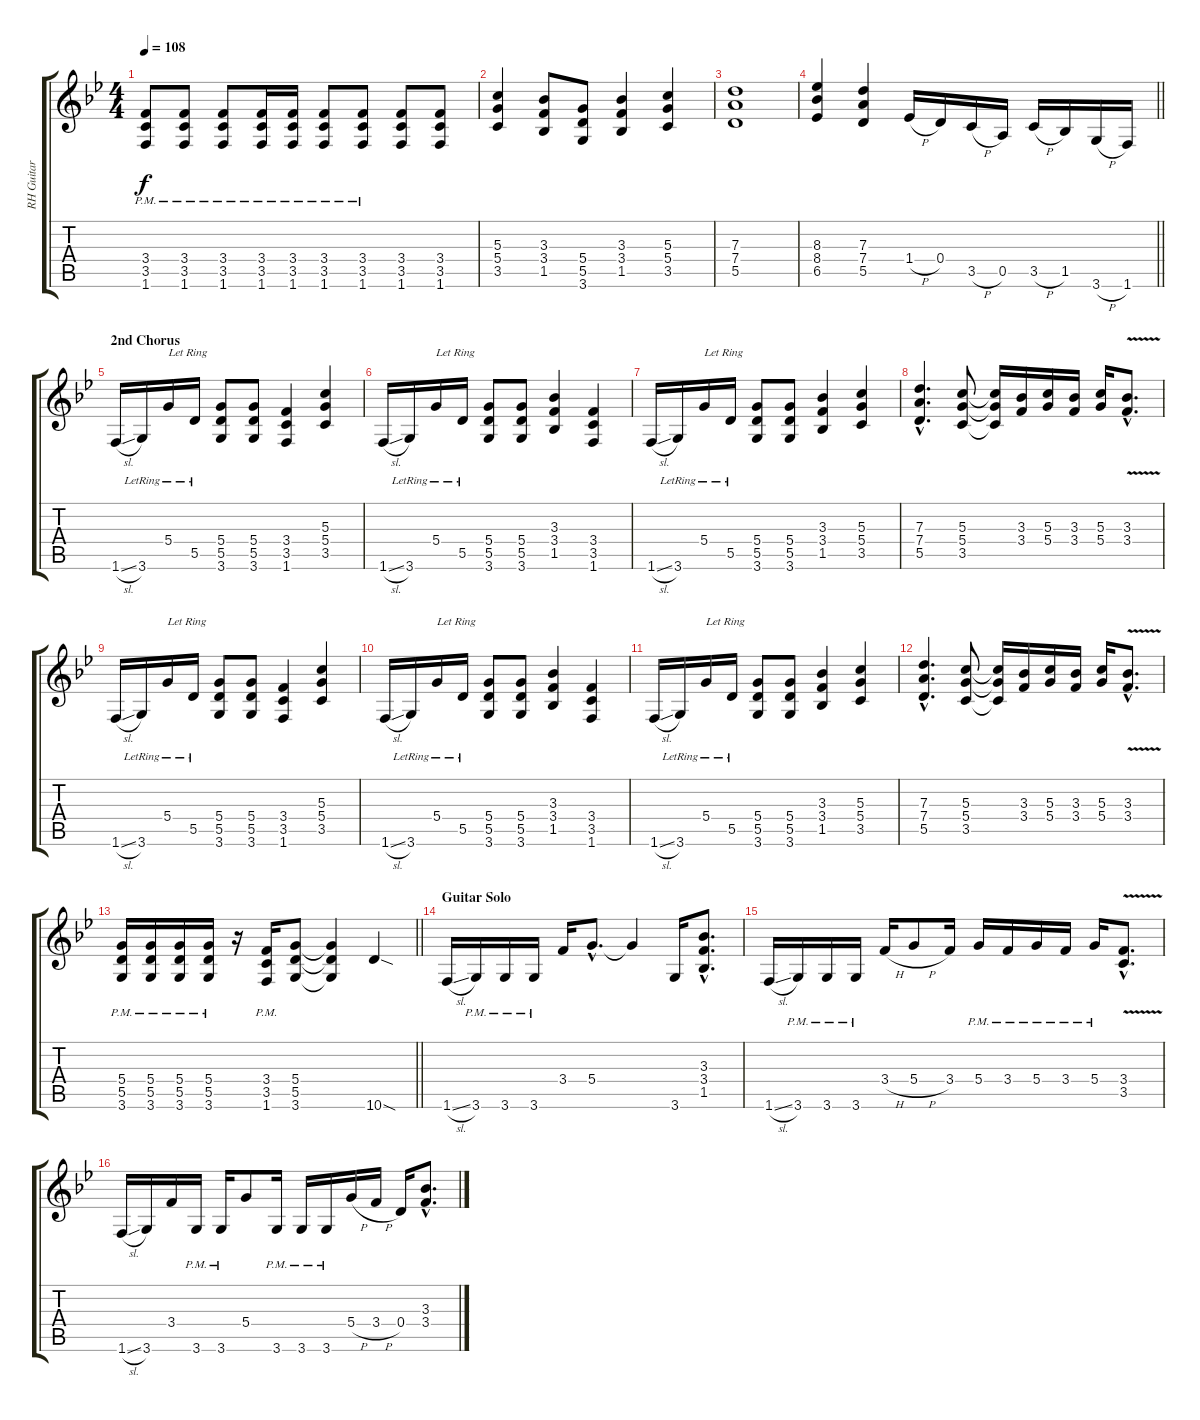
\track ("RH Guitar" "RH Guitar") {instrument distortionguitar}
\staff {score tabs}
\tuning (E4 B3 G3 D3 A2 E2) {hide}
\ts (4 4)
\tempo 108
\clef g2
\ks gminor
(3.4{pm} 3.5{pm} 1.6{pm}).8{dy f} (3.4{pm} 3.5{pm} 1.6{pm}).8 (3.4{pm} 3.5{pm} 1.6{pm}).8 (3.4{pm} 3.5{pm} 1.6{pm}).16 (3.4{pm} 3.5{pm} 1.6{pm}).16 (3.4{pm} 3.5{pm} 1.6{pm}).8 (3.4{pm} 3.5{pm} 1.6{pm}).8 (3.4 3.5 1.6).8 (3.4 3.5 1.6).8 |
(5.3 5.4 3.5).4 (3.3 3.4 1.5).8 (5.4 5.5 3.6).8 (3.3 3.4 1.5).4 (5.3 5.4 3.5).4 |
(7.3 7.4 5.5).1 |
\barLineRight lightlight
(8.3 8.4 6.5).4 (7.3 7.4 5.5).4 1.4{h}.16 0.4.16 3.5{h}.16 0.5.16 3.5{h}.16 1.5.16 3.6{h}.16 1.6.16 |
\section ("" "2nd Chorus")
1.6{sl}.16 3.6{lr}.16 5.4{lr}.16{txt "Let Ring"} 5.5{lr}.16 (5.4 5.5 3.6).8 (5.4 5.5 3.6).8 (3.4 3.5 1.6).4 (5.3 5.4 3.5).4 |
1.6{sl}.16 3.6{lr}.16 5.4{lr}.16{txt "Let Ring"} 5.5{lr}.16 (5.4 5.5 3.6).8 (5.4 5.5 3.6).8 (3.3 3.4 1.5).4 (3.4 3.5 1.6).4 |
1.6{sl}.16 3.6{lr}.16 5.4{lr}.16{txt "Let Ring"} 5.5{lr}.16 (5.4 5.5 3.6).8 (5.4 5.5 3.6).8 (3.3 3.4 1.5).4 (5.3 5.4 3.5).4 |
(7.3{hac} 7.4{hac} 5.5{hac}).4{d} (5.3 5.4 3.5).8 (5.3{t} 5.4{t} 3.5{t}).16 (3.3 3.4).16 (5.3 5.4).16 (3.3 3.4).16 (5.3 5.4).16 (3.3{v hac} 3.4{v hac}).8{d} |
1.6{sl}.16 3.6{lr}.16 5.4{lr}.16{txt "Let Ring"} 5.5{lr}.16 (5.4 5.5 3.6).8 (5.4 5.5 3.6).8 (3.4 3.5 1.6).4 (5.3 5.4 3.5).4 |
1.6{sl}.16 3.6{lr}.16 5.4{lr}.16{txt "Let Ring"} 5.5{lr}.16 (5.4 5.5 3.6).8 (5.4 5.5 3.6).8 (3.3 3.4 1.5).4 (3.4 3.5 1.6).4 |
1.6{sl}.16 3.6{lr}.16 5.4{lr}.16{txt "Let Ring"} 5.5{lr}.16 (5.4 5.5 3.6).8 (5.4 5.5 3.6).8 (3.3 3.4 1.5).4 (5.3 5.4 3.5).4 |
(7.3{hac} 7.4{hac} 5.5{hac}).4{d} (5.3 5.4 3.5).8 (5.3{t} 5.4{t} 3.5{t}).16 (3.3 3.4).16 (5.3 5.4).16 (3.3 3.4).16 (5.3 5.4).16 (3.3{v hac} 3.4{v hac}).8{d} |
\barLineRight lightlight
(5.4{pm} 5.5{pm} 3.6{pm}).16 (5.4{pm} 5.5{pm} 3.6{pm}).16 (5.4{pm} 5.5{pm} 3.6{pm}).16 (5.4{pm} 5.5{pm} 3.6{pm}).16 r.16 (3.4{pm} 3.5{pm} 1.6{pm}).16 (5.4 5.5 3.6).8 (5.4{t} 5.5{t} 3.6{t}).4 10.6{sod}.4 |
\section ("" "Guitar Solo")
1.6{sl}.16 3.6{pm}.16 3.6{pm}.16 3.6{pm}.16 3.4.16 5.4{hac}.8{d} 5.4{t}.4 3.6.16 (3.3{hac} 3.4{hac} 1.5{hac}).8{d} |
1.6{sl}.16 3.6{pm}.16 3.6{pm}.16 3.6{pm}.16 3.4{h}.16 5.4{h}.8 3.4.16 5.4{pm}.16 3.4{pm}.16 5.4{pm}.16 3.4{pm}.16 5.4{pm}.16 (3.4{v hac} 3.5{v hac}).8{d} |
1.6{sl}.16 3.6.16 3.4.16 3.6{pm}.16 3.6{pm}.16 5.4.8 3.6{pm}.16 3.6{pm}.16 3.6{pm}.16 5.4{h}.16 3.4{h}.16 0.4.16 (3.3{hac} 3.4{hac}).8{d}
